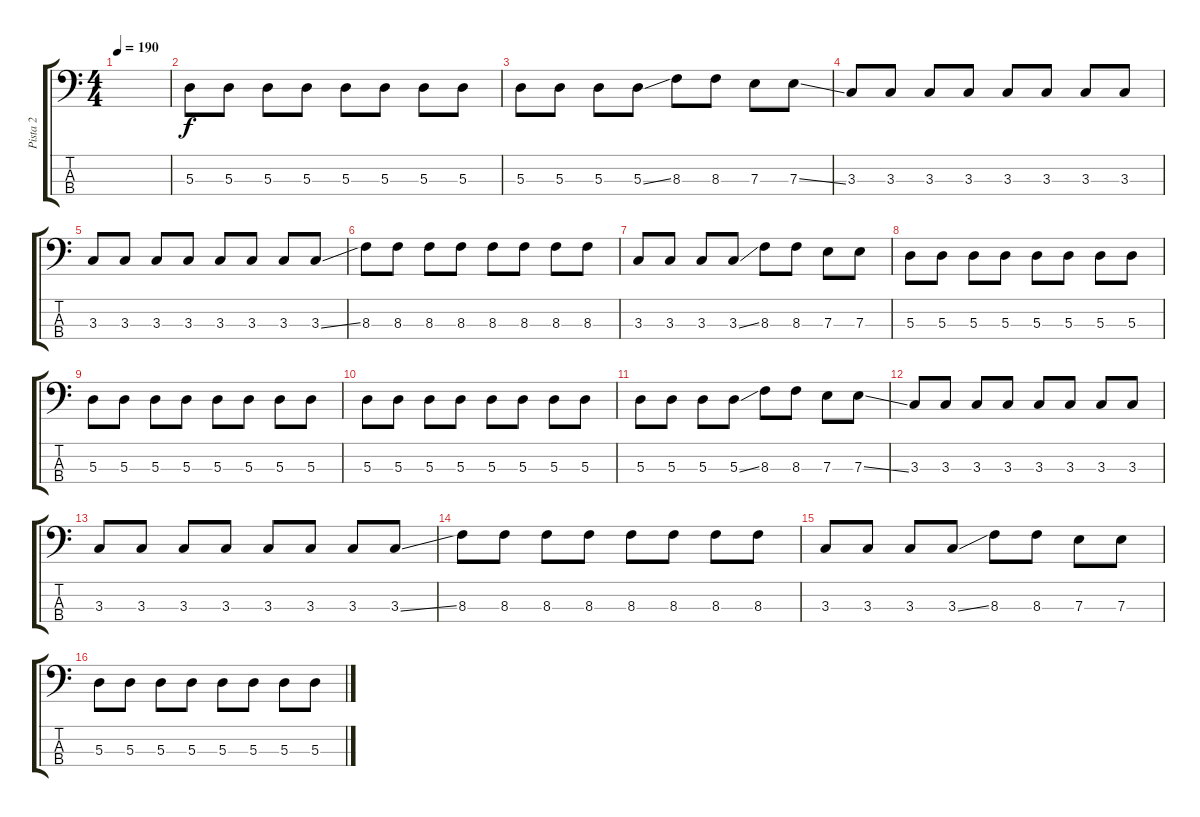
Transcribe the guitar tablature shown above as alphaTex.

\track ("Pista 2" "Pista 2") {instrument electricbassfinger}
\staff {score tabs}
\tuning (G2 D2 A1 E1) {hide}
\ts (4 4)
\tempo 190
\clef f4
\ks c
|
5.3.8 5.3.8 5.3.8 5.3.8 5.3.8 5.3.8 5.3.8 5.3.8 |
5.3.8 5.3.8 5.3.8 5.3{ss}.8 8.3.8 8.3.8 7.3.8 7.3{ss}.8 |
3.3.8 3.3.8 3.3.8 3.3.8 3.3.8 3.3.8 3.3.8 3.3.8 |
3.3.8 3.3.8 3.3.8 3.3.8 3.3.8 3.3.8 3.3.8 3.3{ss}.8 |
8.3.8 8.3.8 8.3.8 8.3.8 8.3.8 8.3.8 8.3.8 8.3.8 |
3.3.8 3.3.8 3.3.8 3.3{ss}.8 8.3.8 8.3.8 7.3.8 7.3.8 |
5.3.8 5.3.8 5.3.8 5.3.8 5.3.8 5.3.8 5.3.8 5.3.8 |
5.3.8 5.3.8 5.3.8 5.3.8 5.3.8 5.3.8 5.3.8 5.3.8 |
5.3.8 5.3.8 5.3.8 5.3.8 5.3.8 5.3.8 5.3.8 5.3.8 |
5.3.8 5.3.8 5.3.8 5.3{ss}.8 8.3.8 8.3.8 7.3.8 7.3{ss}.8 |
3.3.8 3.3.8 3.3.8 3.3.8 3.3.8 3.3.8 3.3.8 3.3.8 |
3.3.8 3.3.8 3.3.8 3.3.8 3.3.8 3.3.8 3.3.8 3.3{ss}.8 |
8.3.8 8.3.8 8.3.8 8.3.8 8.3.8 8.3.8 8.3.8 8.3.8 |
3.3.8 3.3.8 3.3.8 3.3{ss}.8 8.3.8 8.3.8 7.3.8 7.3.8 |
5.3.8 5.3.8 5.3.8 5.3.8 5.3.8 5.3.8 5.3.8 5.3.8
